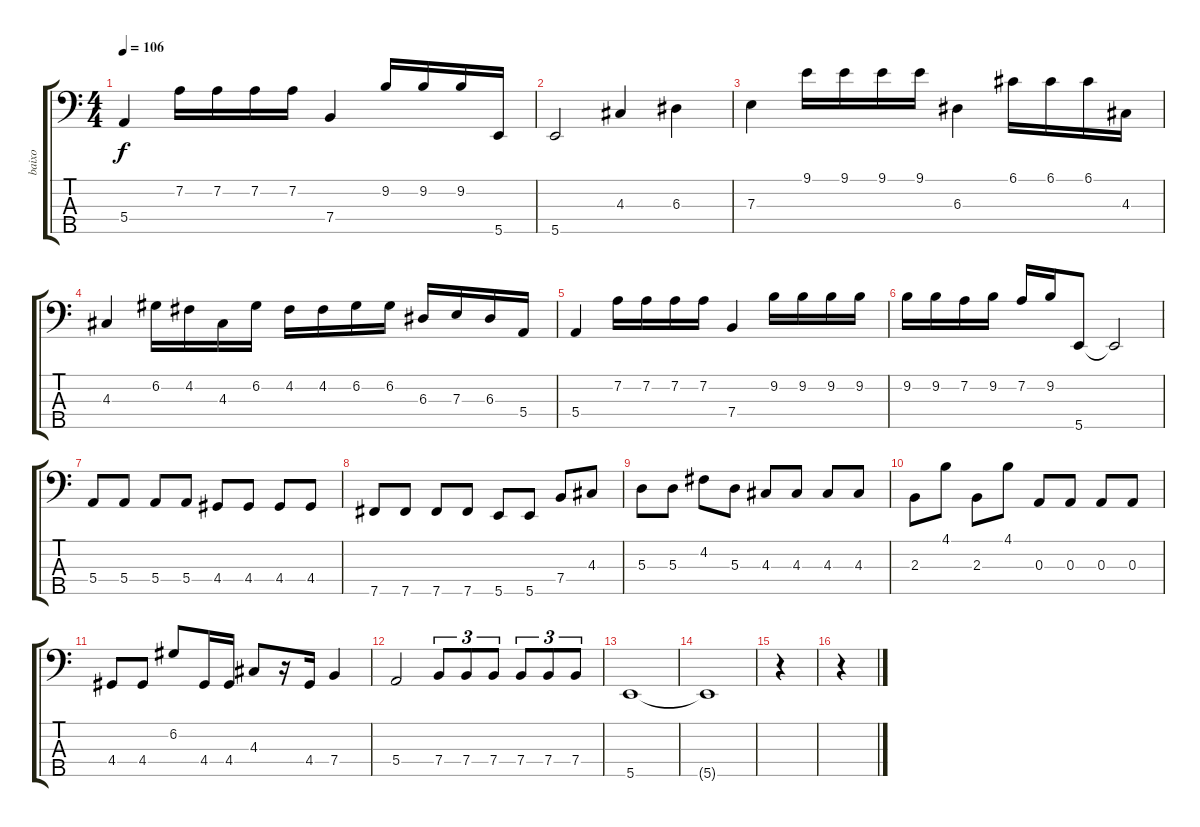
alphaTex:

\track ("baixo" "baixo") {instrument electricbassfinger}
\staff {score tabs}
\tuning (G2 D2 A1 E1 B0) {hide}
\ts (4 4)
\tempo 106
\clef f4
\ks c
5.4.4{dy f} 7.2.16 7.2.16 7.2.16 7.2.16 7.4.4 9.2.16 9.2.16 9.2.16 5.5.16 |
5.5.2 4.3.4 6.3.4 |
7.3.4 9.1.16 9.1.16 9.1.16 9.1.16 6.3.4 6.1.16 6.1.16 6.1.16 4.3.16 |
4.3.4 6.2.16 4.2.16 4.3.16 6.2.16 4.2.16 4.2.16 6.2.16 6.2.16 6.3.16 7.3.16 6.3.16 5.4.16 |
5.4.4 7.2.16 7.2.16 7.2.16 7.2.16 7.4.4 9.2.16 9.2.16 9.2.16 9.2.16 |
9.2.16 9.2.16 7.2.16 9.2.16 7.2.16 9.2.16 5.5.8 5.5{t}.2 |
5.4.8 5.4.8 5.4.8 5.4.8 4.4.8 4.4.8 4.4.8 4.4.8 |
7.5.8 7.5.8 7.5.8 7.5.8 5.5.8 5.5.8 7.4.8 4.3.8 |
5.3.8 5.3.8 4.2.8 5.3.8 4.3.8 4.3.8 4.3.8 4.3.8 |
2.3.8 4.1.8 2.3.8 4.1.8 0.3.8 0.3.8 0.3.8 0.3.8 |
4.4.8 4.4.8 6.2.8 4.4.16 4.4.16 4.3.8 r.16 4.4.16 7.4.4 |
5.4.2 7.4.8{tu (3 2)} 7.4.8{tu (3 2)} 7.4.8{tu (3 2)} 7.4.8{tu (3 2)} 7.4.8{tu (3 2)} 7.4.8{tu (3 2)} |
5.5.1 |
5.5{t}.1 |
r.4 |
r.4
